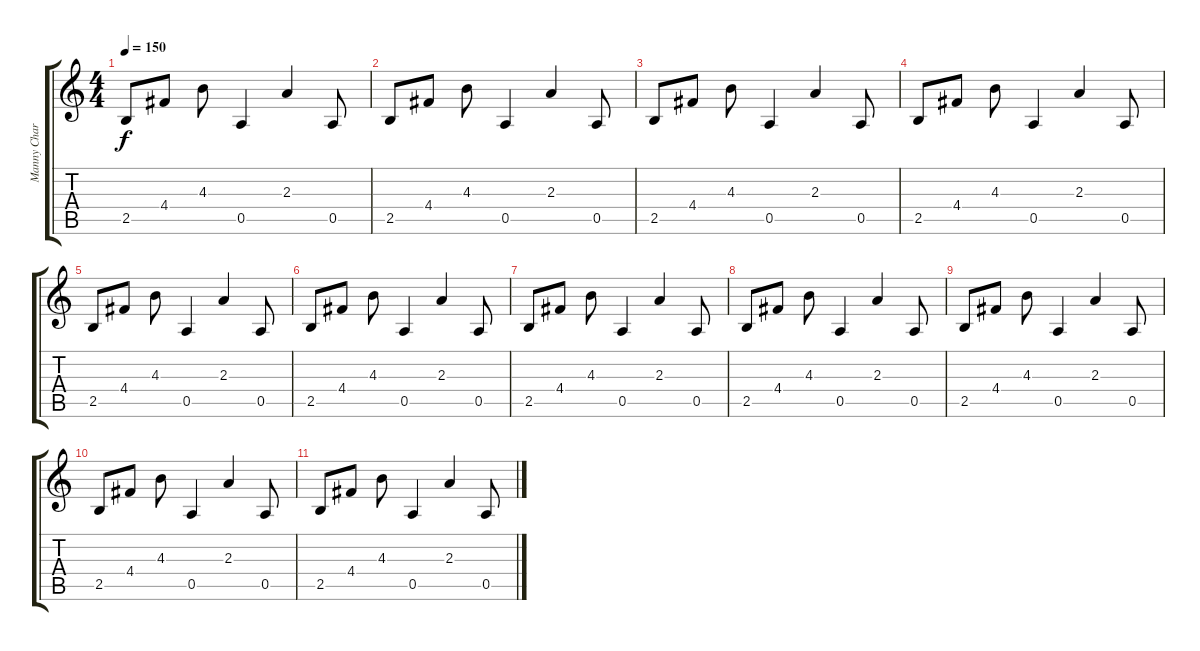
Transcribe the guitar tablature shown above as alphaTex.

\track ("Manny Charlton (solo guitar #1)" "Manny Char") {instrument overdrivenguitar}
\staff {score tabs}
\tuning (E4 B3 G3 D3 A2 E2) {hide}
\ts (4 4)
\tempo 150
\clef g2
\ks c
2.5.8{dy f} 4.4.8 4.3.8 0.5.4 2.3.4 0.5.8 |
2.5.8 4.4.8 4.3.8 0.5.4 2.3.4 0.5.8 |
2.5.8 4.4.8 4.3.8 0.5.4 2.3.4 0.5.8 |
2.5.8 4.4.8 4.3.8 0.5.4 2.3.4 0.5.8 |
2.5.8 4.4.8 4.3.8 0.5.4 2.3.4 0.5.8 |
2.5.8 4.4.8 4.3.8 0.5.4 2.3.4 0.5.8 |
2.5.8 4.4.8 4.3.8 0.5.4 2.3.4 0.5.8 |
2.5.8 4.4.8 4.3.8 0.5.4 2.3.4 0.5.8 |
2.5.8 4.4.8 4.3.8 0.5.4 2.3.4 0.5.8 |
2.5.8 4.4.8 4.3.8 0.5.4 2.3.4 0.5.8 |
2.5.8 4.4.8 4.3.8 0.5.4 2.3.4 0.5.8
